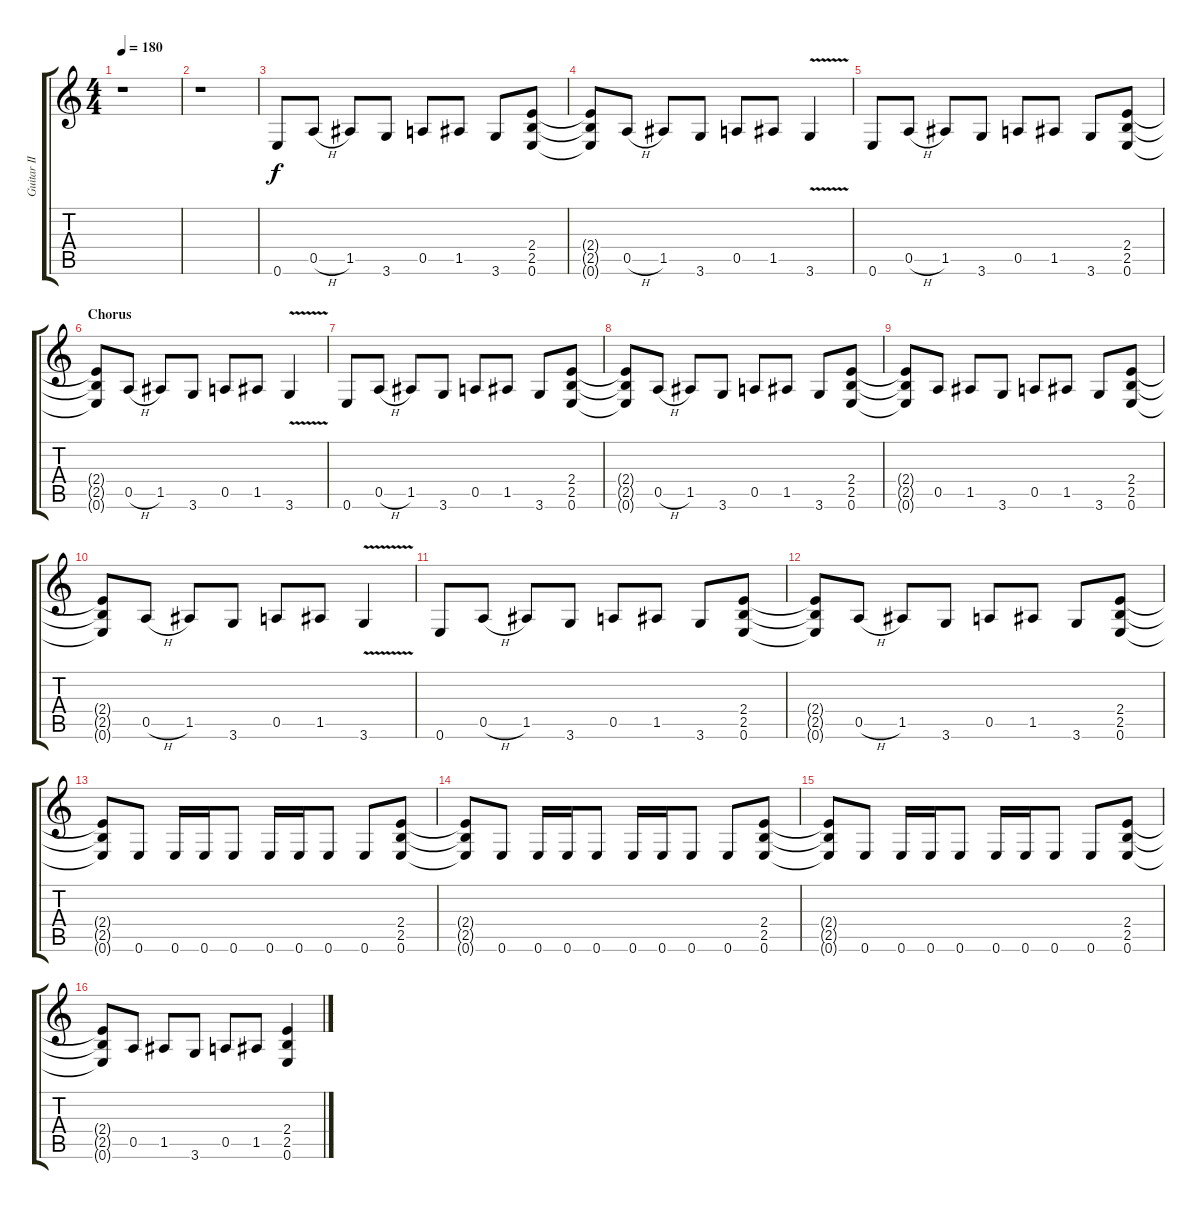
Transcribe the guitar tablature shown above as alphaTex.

\track ("Guitar II - Kirk" "Guitar II ") {instrument distortionguitar}
\staff {score tabs}
\tuning (E4 B3 G3 D3 A2 E2) {hide}
\ts (4 4)
\tempo 180
\clef g2
\ks c
r.1{dy f} |
r.1 |
0.6.8 0.5{h}.8 1.5.8 3.6.8 0.5.8 1.5.8 3.6.8 (2.4 2.5 0.6).8 |
(2.4{t} 2.5{t} 0.6{t}).8 0.5{h}.8 1.5.8 3.6.8 0.5.8 1.5.8 3.6{v}.4 |
0.6.8 0.5{h}.8 1.5.8 3.6.8 0.5.8 1.5.8 3.6.8 (2.4 2.5 0.6).8 |
\section ("" "Chorus")
(2.4{t} 2.5{t} 0.6{t}).8 0.5{h}.8 1.5.8 3.6.8 0.5.8 1.5.8 3.6{v}.4 |
0.6.8 0.5{h}.8 1.5.8 3.6.8 0.5.8 1.5.8 3.6.8 (2.4 2.5 0.6).8 |
(2.4{t} 2.5{t} 0.6{t}).8 0.5{h}.8 1.5.8 3.6.8 0.5.8 1.5.8 3.6.8 (2.4 2.5 0.6).8 |
(2.4{t} 2.5{t} 0.6{t}).8 0.5.8 1.5.8 3.6.8 0.5.8 1.5.8 3.6.8 (2.4 2.5 0.6).8 |
(2.4{t} 2.5{t} 0.6{t}).8 0.5{h}.8 1.5.8 3.6.8 0.5.8 1.5.8 3.6{v}.4 |
0.6.8 0.5{h}.8 1.5.8 3.6.8 0.5.8 1.5.8 3.6.8 (2.4 2.5 0.6).8 |
(2.4{t} 2.5{t} 0.6{t}).8 0.5{h}.8 1.5.8 3.6.8 0.5.8 1.5.8 3.6.8 (2.4 2.5 0.6).8 |
(2.4{t} 2.5{t} 0.6{t}).8 0.6.8 0.6.16 0.6.16 0.6.8 0.6.16 0.6.16 0.6.8 0.6.8 (2.4 2.5 0.6).8 |
(2.4{t} 2.5{t} 0.6{t}).8 0.6.8 0.6.16 0.6.16 0.6.8 0.6.16 0.6.16 0.6.8 0.6.8 (2.4 2.5 0.6).8 |
(2.4{t} 2.5{t} 0.6{t}).8 0.6.8 0.6.16 0.6.16 0.6.8 0.6.16 0.6.16 0.6.8 0.6.8 (2.4 2.5 0.6).8 |
(2.4{t} 2.5{t} 0.6{t}).8 0.5.8 1.5.8 3.6.8 0.5.8 1.5.8 (2.4 2.5 0.6).4
